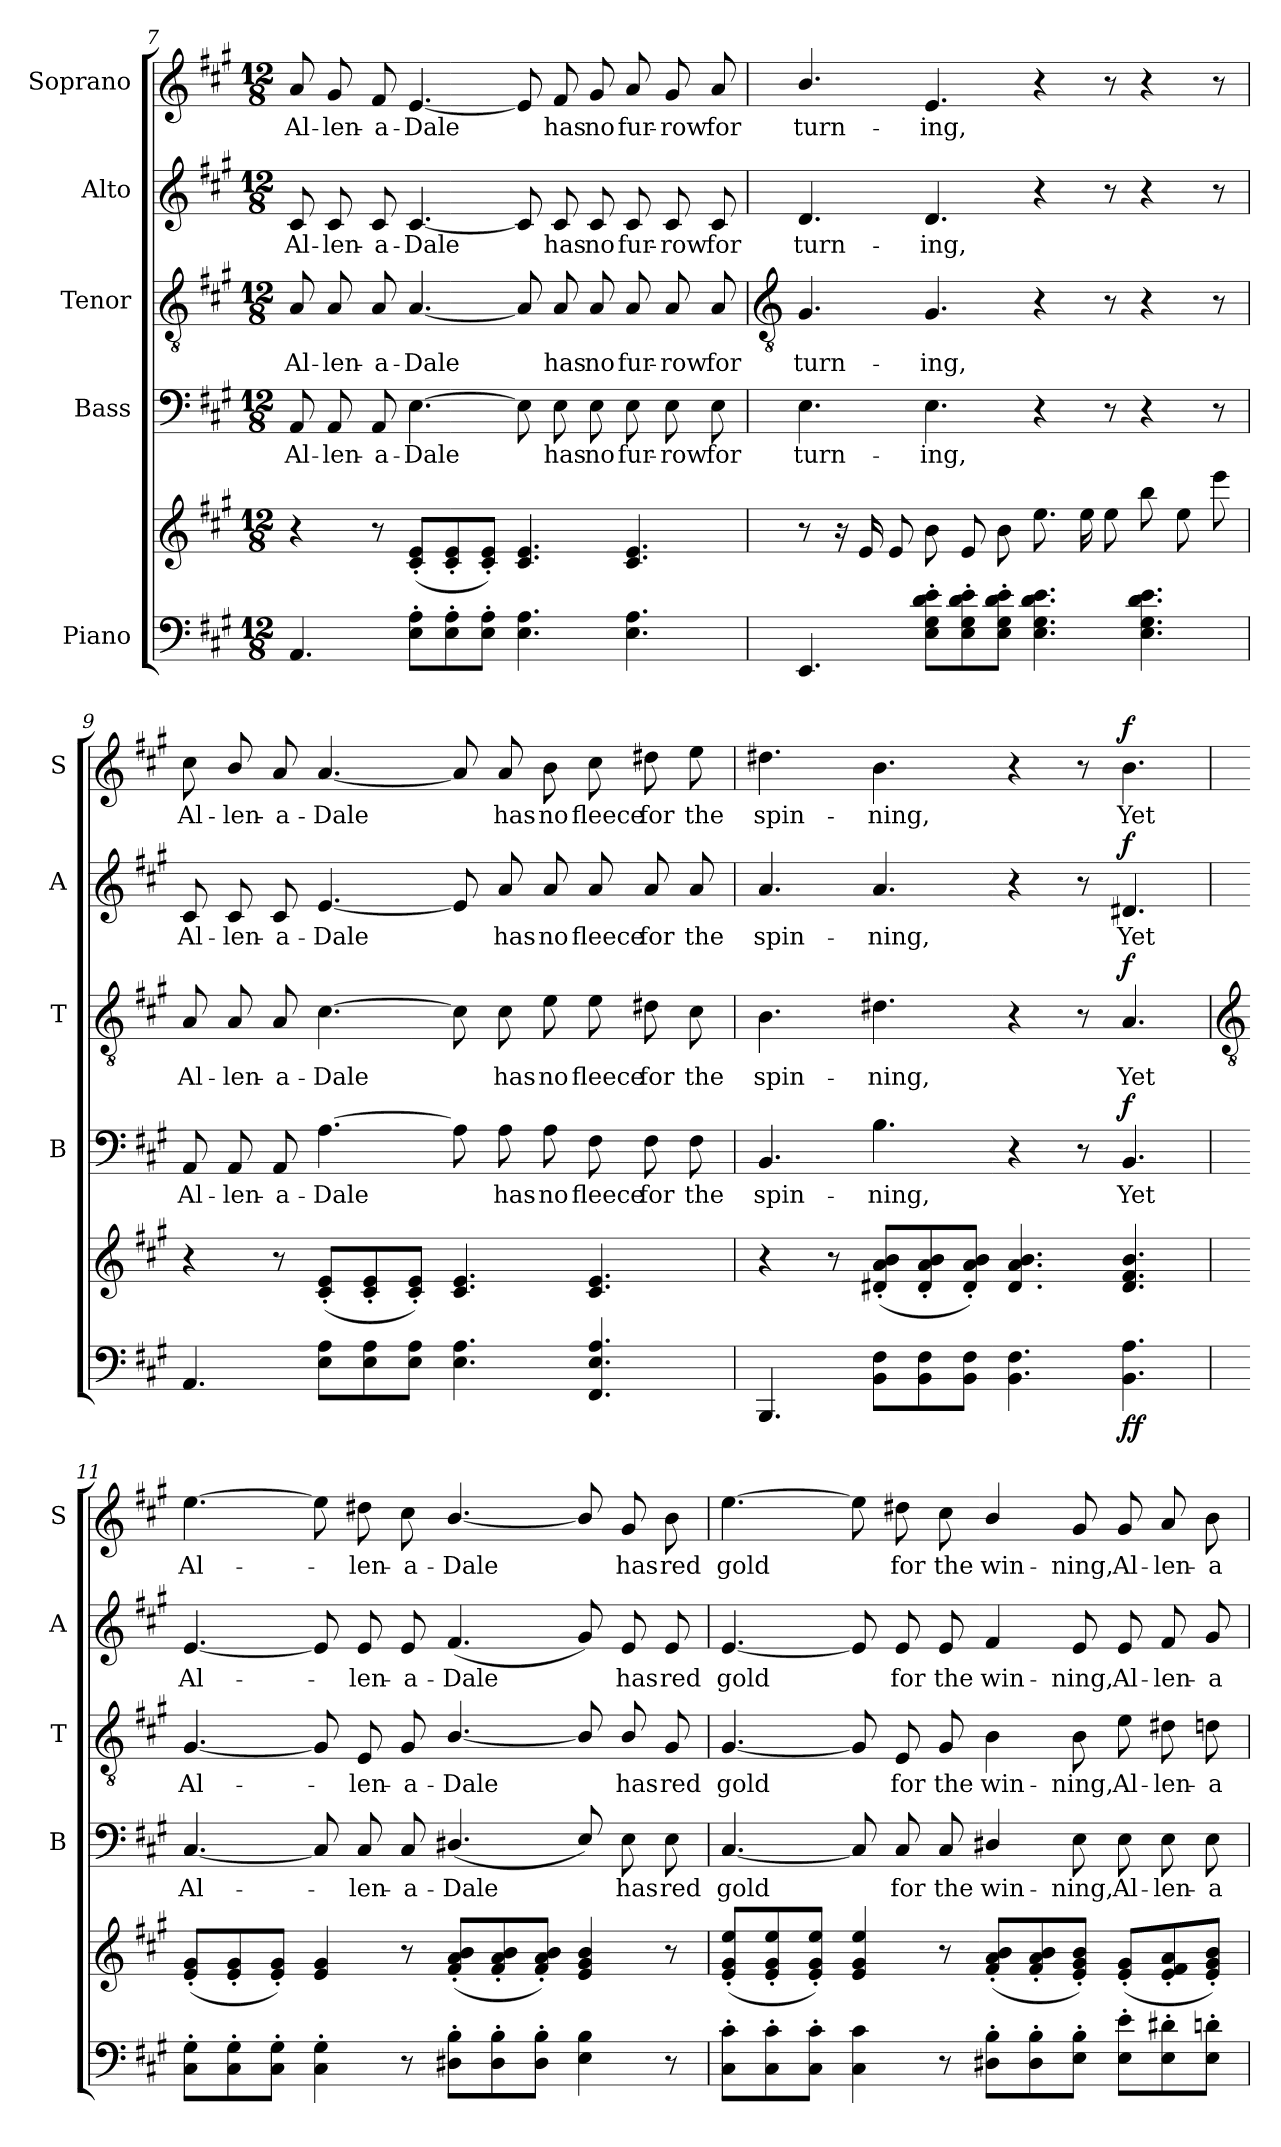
**kern	**kern	**dynam	**kern	**text	**dynam	**kern	**text	**dynam	**kern	**text	**dynam	**kern	**text	**dynam
*part5	*part5	*part5	*part4	*part4	*part4	*part3	*part3	*part3	*part2	*part2	*part2	*part1	*part1	*part1
*staff6	*staff5	*staff5/6	*staff4	*staff4	*staff4	*staff3	*staff3	*staff3	*staff2	*staff2	*staff2	*staff1	*staff1	*staff1
*I"Piano	*	*	*I"Bass	*	*	*I"Tenor	*	*	*I"Alto	*	*	*I"Soprano	*	*
*	*	*	*I'B	*	*	*I'T	*	*	*I'A	*	*	*I'S	*	*
*clefF4	*clefG2	*	*clefF4	*	*	*clefGv2	*	*	*clefG2	*	*	*clefG2	*	*
*k[f#c#g#]	*k[f#c#g#]	*	*k[f#c#g#]	*	*	*k[f#c#g#]	*	*	*k[f#c#g#]	*	*	*k[f#c#g#]	*	*
*A:	*A:	*	*A:	*	*	*A:	*	*	*A:	*	*	*A:	*	*
*M12/8	*M12/8	*	*M12/8	*	*	*M12/8	*	*	*M12/8	*	*	*M12/8	*	*
=7	=7	=7	=7	=7	=7	=7	=7	=7	=7	=7	=7	=7	=7	=7
!	!	!	!	!LO:LY:b	!	!	!LO:LY:b	!	!	!LO:LY:b	!	!	!LO:LY:b	!
4.AA	4r	.	8AA	Al-	.	8A	Al-	.	8c#	Al-	.	8a	Al-	.
!	!	!	!	!LO:LY:b	!	!	!LO:LY:b	!	!	!LO:LY:b	!	!	!LO:LY:b	!
.	.	.	8AA	-len-	.	8A	-len-	.	8c#	-len-	.	8g#	-len-	.
!	!	!	!	!LO:LY:b	!	!	!LO:LY:b	!	!	!LO:LY:b	!	!	!LO:LY:b	!
.	8r	.	8AA	-a-	.	8A	-a-	.	8c#	-a-	.	8f#	-a-	.
!	!	!	!	!LO:LY:b	!	!	!LO:LY:b	!	!	!LO:LY:b	!	!	!LO:LY:b	!
8E' 8A'L	(<8c#' 8e'L	.	[4.E	-Dale	.	[4.A	-Dale	.	[4.c#	-Dale	.	[4.e	-Dale	.
8E' 8A'	8c#' 8e'	.	.	.	.	.	.	.	.	.	.	.	.	.
8E' 8A'J	8c#' 8e'J)	.	.	.	.	.	.	.	.	.	.	.	.	.
4.E 4.A	4.c# 4.e	.	8E]	.	.	8A]	.	.	8c#]	.	.	8e]	.	.
!	!	!	!	!LO:LY:b	!	!	!LO:LY:b	!	!	!LO:LY:b	!	!	!LO:LY:b	!
.	.	.	8E	has	.	8A	has	.	8c#	has	.	8f#	has	.
!	!	!	!	!LO:LY:b	!	!	!LO:LY:b	!	!	!LO:LY:b	!	!	!LO:LY:b	!
.	.	.	8E	no	.	8A	no	.	8c#	no	.	8g#	no	.
!	!	!	!	!LO:LY:b	!	!	!LO:LY:b	!	!	!LO:LY:b	!	!	!LO:LY:b	!
4.E 4.A	4.c# 4.e	.	8E	fur-	.	8A	fur-	.	8c#	fur-	.	8a	fur-	.
!	!	!	!	!LO:LY:b	!	!	!LO:LY:b	!	!	!LO:LY:b	!	!	!LO:LY:b	!
.	.	.	8E	-row	.	8A	-row	.	8c#	-row	.	8g#	-row	.
!	!	!	!	!LO:LY:b	!	!	!LO:LY:b	!	!	!LO:LY:b	!	!	!LO:LY:b	!
.	.	.	8E	for	.	8A	for	.	8c#	for	.	8a	for	.
!!LO:LB:g=z
=8	=8	=8	=8	=8	=8	=8	=8	=8	=8	=8	=8	=8	=8	=8
*	*	*	*	*	*	*clefGv2	*	*	*	*	*	*	*	*
!	!	!	!	!LO:LY:b	!	!	!LO:LY:b	!	!	!LO:LY:b	!	!	!LO:LY:b	!
4.EE	8r	.	4.E\	turn-	.	4.G#/	turn-	.	4.d/	turn-	.	4.b/	turn-	.
.	16r	.	.	.	.	.	.	.	.	.	.	.	.	.
.	16eLL	.	.	.	.	.	.	.	.	.	.	.	.	.
.	8eJ	.	.	.	.	.	.	.	.	.	.	.	.	.
!	!	!	!	!LO:LY:b	!	!	!LO:LY:b	!	!	!LO:LY:b	!	!	!LO:LY:b	!
8E' 8G#' 8d' 8e'L	8bL	.	4.E	-ing,	.	4.G#	-ing,	.	4.d	-ing,	.	4.e	-ing,	.
8E' 8G#' 8d' 8e'	8e	.	.	.	.	.	.	.	.	.	.	.	.	.
8E' 8G#' 8d' 8e'J	8bJ	.	.	.	.	.	.	.	.	.	.	.	.	.
4.E 4.G# 4.d 4.e	8.eeL	.	4r	.	.	4r	.	.	4r	.	.	4r	.	.
.	16eeL	.	.	.	.	.	.	.	.	.	.	.	.	.
.	8eeJ	.	8r	.	.	8r	.	.	8r	.	.	8r	.	.
4.E 4.G# 4.d 4.e	8bbL	.	4r	.	.	4r	.	.	4r	.	.	4r	.	.
.	8ee	.	.	.	.	.	.	.	.	.	.	.	.	.
.	8eeeJ	.	8r	.	.	8r	.	.	8r	.	.	8r	.	.
=9	=9	=9	=9	=9	=9	=9	=9	=9	=9	=9	=9	=9	=9	=9
!	!	!	!	!LO:LY:b	!	!	!LO:LY:b	!	!	!LO:LY:b	!	!	!LO:LY:b	!
4.AA	4r	.	8AA	Al-	.	8A	Al-	.	8c#	Al-	.	8cc#	Al-	.
!	!	!	!	!LO:LY:b	!	!	!LO:LY:b	!	!	!LO:LY:b	!	!	!LO:LY:b	!
.	.	.	8AA	-len-	.	8A/	-len-	.	8c#/	-len-	.	8b/	-len-	.
!	!	!	!	!LO:LY:b	!	!	!LO:LY:b	!	!	!LO:LY:b	!	!	!LO:LY:b	!
.	8r	.	8AA	-a-	.	8A	-a-	.	8c#	-a-	.	8a	-a-	.
!	!	!	!	!LO:LY:b	!	!	!LO:LY:b	!	!	!LO:LY:b	!	!	!LO:LY:b	!
8E 8AL	(<8c#' 8e'L	.	[4.A	-Dale	.	[4.c#	-Dale	.	[4.e	-Dale	.	[4.a	-Dale	.
8E 8A	8c#' 8e'	.	.	.	.	.	.	.	.	.	.	.	.	.
8E 8AJ	8c#' 8e'J)	.	.	.	.	.	.	.	.	.	.	.	.	.
4.E 4.A	4.c# 4.e	.	8A]	.	.	8c#]	.	.	8e]	.	.	8a]	.	.
!	!	!	!	!LO:LY:b	!	!	!LO:LY:b	!	!	!LO:LY:b	!	!	!LO:LY:b	!
.	.	.	8A	has	.	8c#	has	.	8a	has	.	8a	has	.
!	!	!	!	!LO:LY:b	!	!	!LO:LY:b	!	!	!LO:LY:b	!	!	!LO:LY:b	!
.	.	.	8A	no	.	8e	no	.	8a	no	.	8b	no	.
!	!	!	!	!LO:LY:b	!	!	!LO:LY:b	!	!	!LO:LY:b	!	!	!LO:LY:b	!
4.FF# 4.E 4.A	4.c# 4.e	.	8F#	fleece	.	8e	fleece	.	8a	fleece	.	8cc#	fleece	.
!	!	!	!	!LO:LY:b	!	!	!LO:LY:b	!	!	!LO:LY:b	!	!	!LO:LY:b	!
.	.	.	8F#	for	.	8d#X	for	.	8a	for	.	8dd#X	for	.
!	!	!	!	!LO:LY:b	!	!	!LO:LY:b	!	!	!LO:LY:b	!	!	!LO:LY:b	!
.	.	.	8F#	the	.	8c#	the	.	8a	the	.	8ee	the	.
=10	=10	=10	=10	=10	=10	=10	=10	=10	=10	=10	=10	=10	=10	=10
!	!	!	!	!LO:LY:b	!	!	!LO:LY:b	!	!	!LO:LY:b	!	!	!LO:LY:b	!
4.BBB	4r	.	4.BB	spin-	.	4.B	spin-	.	4.a	spin-	.	4.dd#X	spin-	.
.	8r	.	.	.	.	.	.	.	.	.	.	.	.	.
!	!	!	!	!LO:LY:b	!	!	!LO:LY:b	!	!	!LO:LY:b	!	!	!LO:LY:b	!
8BB 8F#L	(<8d#X' 8a' 8b'L	.	4.B	-ning,	.	4.d#X	-ning,	.	4.a	-ning,	.	4.b	-ning,	.
8BB 8F#	8d#' 8a' 8b'	.	.	.	.	.	.	.	.	.	.	.	.	.
8BB 8F#J	8d#' 8a' 8b'J)	.	.	.	.	.	.	.	.	.	.	.	.	.
4.BB 4.F#	4.d# 4.a 4.b	.	4r	.	.	4r	.	.	4r	.	.	4r	.	.
.	.	.	8r	.	.	8r	.	.	8r	.	.	8r	.	.
!	!	!LO:DY:b=2	!	!LO:LY:b	!	!	!LO:LY:b	!	!	!LO:LY:b	!	!	!LO:LY:b	!
!	!	!LO:DY:n=1:b	!	!	!LO:DY:b	!	!	!LO:DY:b	!	!	!LO:DY:b	!	!	!LO:DY:b
4.BB 4.A	4.d# 4.f# 4.b	f f	4.BB	Yet	f	4.A	Yet	f	4.d#X	Yet	f	4.b	Yet	f
!!LO:LB:g=z
=11	=11	=11	=11	=11	=11	=11	=11	=11	=11	=11	=11	=11	=11	=11
*	*	*	*	*	*	*clefGv2	*	*	*	*	*	*	*	*
!	!	!	!	!LO:LY:b	!	!	!LO:LY:b	!	!	!LO:LY:b	!	!	!LO:LY:b	!
8C#' 8G#'L	(<8e' 8g#'L	.	[4.C#	Al-	.	[4.G#	Al-	.	[4.e	Al-	.	[4.ee	Al-	.
8C#' 8G#'	8e' 8g#'	.	.	.	.	.	.	.	.	.	.	.	.	.
8C#' 8G#'J	8e' 8g#'J)	.	.	.	.	.	.	.	.	.	.	.	.	.
4C#' 4G#'	4e 4g#	.	8C#]	.	.	8G#]	.	.	8e]	.	.	8ee]	.	.
!	!	!	!	!LO:LY:b	!	!	!LO:LY:b	!	!	!LO:LY:b	!	!	!LO:LY:b	!
.	.	.	8C#	len-	.	8E	len-	.	8e	len-	.	8dd#X	len-	.
!	!	!	!	!LO:LY:b	!	!	!LO:LY:b	!	!	!LO:LY:b	!	!	!LO:LY:b	!
8r	8r	.	8C#	-a-	.	8G#	-a-	.	8e	-a-	.	8cc#	-a-	.
!	!	!	!	!LO:LY:b	!	!	!LO:LY:b	!	!	!LO:LY:b	!	!	!LO:LY:b	!
8D#X' 8B'L	(<8f#' 8a' 8b'L	.	(<4.D#X/	-Dale	.	[4.B/	-Dale	.	(<4.f#/	-Dale	.	[4.b/	-Dale	.
8D#' 8B'	8f#' 8a' 8b'	.	.	.	.	.	.	.	.	.	.	.	.	.
8D#' 8B'J	8f#' 8a' 8b'J)	.	.	.	.	.	.	.	.	.	.	.	.	.
4E 4B	4e 4g# 4b	.	8E/)	.	.	8B/]	.	.	8g#/)	.	.	8b/]	.	.
!	!	!	!	!LO:LY:b	!	!	!LO:LY:b	!	!	!LO:LY:b	!	!	!LO:LY:b	!
.	.	.	8E	has	.	8B/	has	.	8e	has	.	8g#	has	.
!	!	!	!	!LO:LY:b	!	!	!LO:LY:b	!	!	!LO:LY:b	!	!	!LO:LY:b	!
8r	8r	.	8E	red	.	8G#	red	.	8e	red	.	8b	red	.
=12	=12	=12	=12	=12	=12	=12	=12	=12	=12	=12	=12	=12	=12	=12
!	!	!	!	!LO:LY:b	!	!	!LO:LY:b	!	!	!LO:LY:b	!	!	!LO:LY:b	!
8C#' 8c#'L	(<8e' 8g#' 8ee'L	.	[4.C#	gold	.	[4.G#	gold	.	[4.e	gold	.	[4.ee	gold	.
8C#' 8c#'	8e' 8g#' 8ee'	.	.	.	.	.	.	.	.	.	.	.	.	.
8C#' 8c#'J	8e' 8g#' 8ee'J)	.	.	.	.	.	.	.	.	.	.	.	.	.
4C# 4c#	4e 4g# 4ee	.	8C#]	.	.	8G#]	.	.	8e]	.	.	8ee]	.	.
!	!	!	!	!LO:LY:b	!	!	!LO:LY:b	!	!	!LO:LY:b	!	!	!LO:LY:b	!
.	.	.	8C#	for	.	8E	for	.	8e	for	.	8dd#X	for	.
!	!	!	!	!LO:LY:b	!	!	!LO:LY:b	!	!	!LO:LY:b	!	!	!LO:LY:b	!
8r	8r	.	8C#	the	.	8G#	the	.	8e	the	.	8cc#	the	.
!	!	!	!	!LO:LY:b	!	!	!LO:LY:b	!	!	!LO:LY:b	!	!	!LO:LY:b	!
8D#X' 8B'L	(<8f#' 8a' 8b'L	.	4D#X/	win-	.	4B\	win-	.	4f#/	win-	.	4b/	win-	.
8D#' 8B'	8f#' 8a' 8b'	.	.	.	.	.	.	.	.	.	.	.	.	.
!	!	!	!	!LO:LY:b	!	!	!LO:LY:b	!	!	!LO:LY:b	!	!	!LO:LY:b	!
8E' 8B'J	8e' 8g#' 8b'J)	.	8E	-ning,	.	8B	-ning,	.	8e	-ning,	.	8g#	-ning,	.
!	!	!	!	!LO:LY:b	!	!	!LO:LY:b	!	!	!LO:LY:b	!	!	!LO:LY:b	!
8E' 8e'L	(<8e' 8g#'L	.	8E	Al-	.	8e	Al-	.	8e	Al-	.	8g#	Al-	.
!	!	!	!	!LO:LY:b	!	!	!LO:LY:b	!	!	!LO:LY:b	!	!	!LO:LY:b	!
8E' 8d#X'	8e' 8f#' 8a'	.	8E	-len-	.	8d#X	-len-	.	8f#	-len-	.	8a	-len-	.
!	!	!	!	!LO:LY:b	!	!	!LO:LY:b	!	!	!LO:LY:b	!	!	!LO:LY:b	!
8E' 8dn'J	8e' 8g#' 8b'J)	.	8E	-a-	.	8dn	-a-	.	8g#	-a-	.	8b	-a-	.
=	=	=	=	=	=	=	=	=	=	=	=	=	=	=
*-	*-	*-	*-	*-	*-	*-	*-	*-	*-	*-	*-	*-	*-	*-
